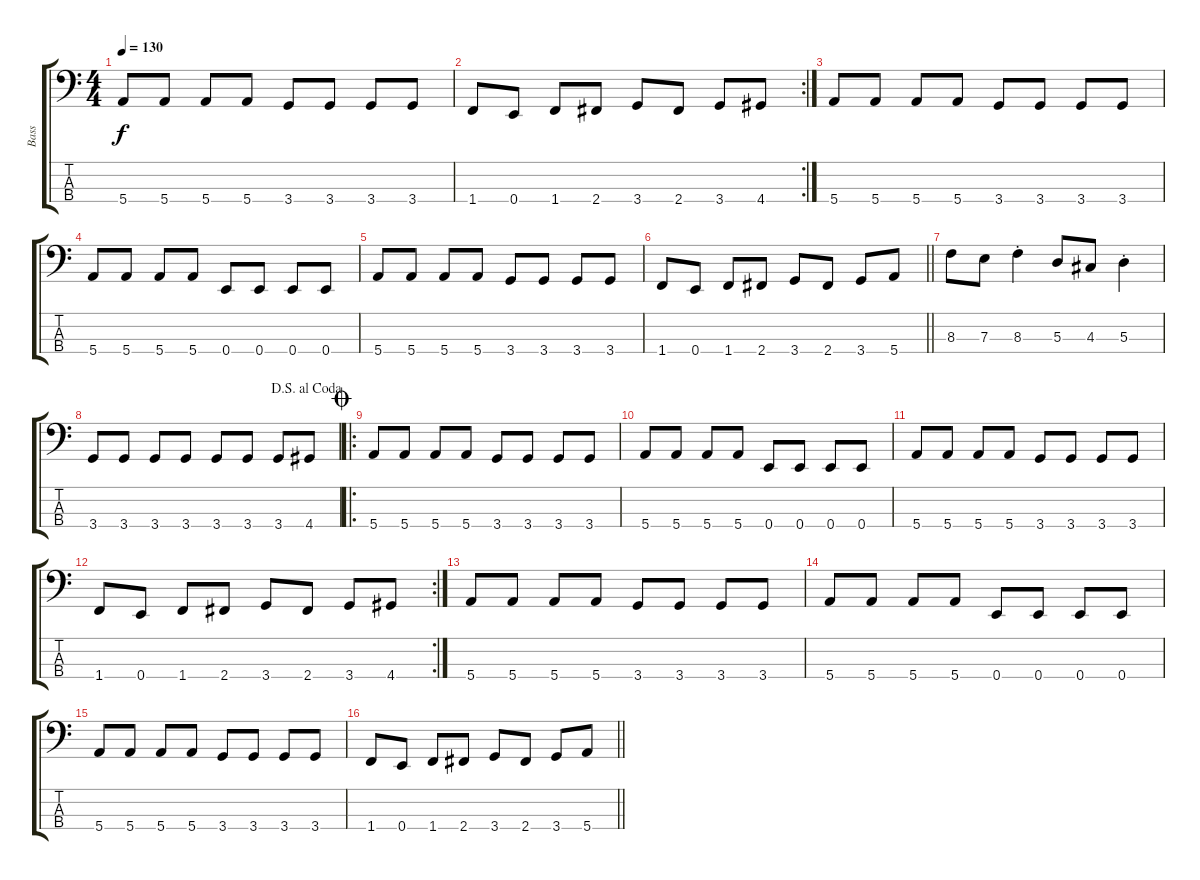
\track ("Bass" "Bass") {instrument electricbasspick}
\staff {score tabs}
\tuning (G2 D2 A1 E1) {hide}
\ts (4 4)
\tempo 130
\clef f4
\ks c
5.4.8{dy f} 5.4.8 5.4.8 5.4.8 3.4.8 3.4.8 3.4.8 3.4.8 |
\rc 2
1.4.8 0.4.8 1.4.8 2.4.8 3.4.8 2.4.8 3.4.8 4.4.8 |
5.4.8 5.4.8 5.4.8 5.4.8 3.4.8 3.4.8 3.4.8 3.4.8 |
5.4.8 5.4.8 5.4.8 5.4.8 0.4.8 0.4.8 0.4.8 0.4.8 |
5.4.8 5.4.8 5.4.8 5.4.8 3.4.8 3.4.8 3.4.8 3.4.8 |
\barLineRight lightlight
1.4.8 0.4.8 1.4.8 2.4.8 3.4.8 2.4.8 3.4.8 5.4.8 |
8.3.8 7.3.8 8.3{st}.4 5.3.8 4.3.8 5.3{st}.4 |
\jump dalsegnoalcoda
3.4.8 3.4.8 3.4.8 3.4.8 3.4.8 3.4.8 3.4.8 4.4.8 |
\ro
\jump coda
5.4.8 5.4.8 5.4.8 5.4.8 3.4.8 3.4.8 3.4.8 3.4.8 |
5.4.8 5.4.8 5.4.8 5.4.8 0.4.8 0.4.8 0.4.8 0.4.8 |
5.4.8 5.4.8 5.4.8 5.4.8 3.4.8 3.4.8 3.4.8 3.4.8 |
\rc 2
1.4.8 0.4.8 1.4.8 2.4.8 3.4.8 2.4.8 3.4.8 4.4.8 |
5.4.8 5.4.8 5.4.8 5.4.8 3.4.8 3.4.8 3.4.8 3.4.8 |
5.4.8 5.4.8 5.4.8 5.4.8 0.4.8 0.4.8 0.4.8 0.4.8 |
5.4.8 5.4.8 5.4.8 5.4.8 3.4.8 3.4.8 3.4.8 3.4.8 |
\barLineRight lightlight
1.4.8 0.4.8 1.4.8 2.4.8 3.4.8 2.4.8 3.4.8 5.4.8
